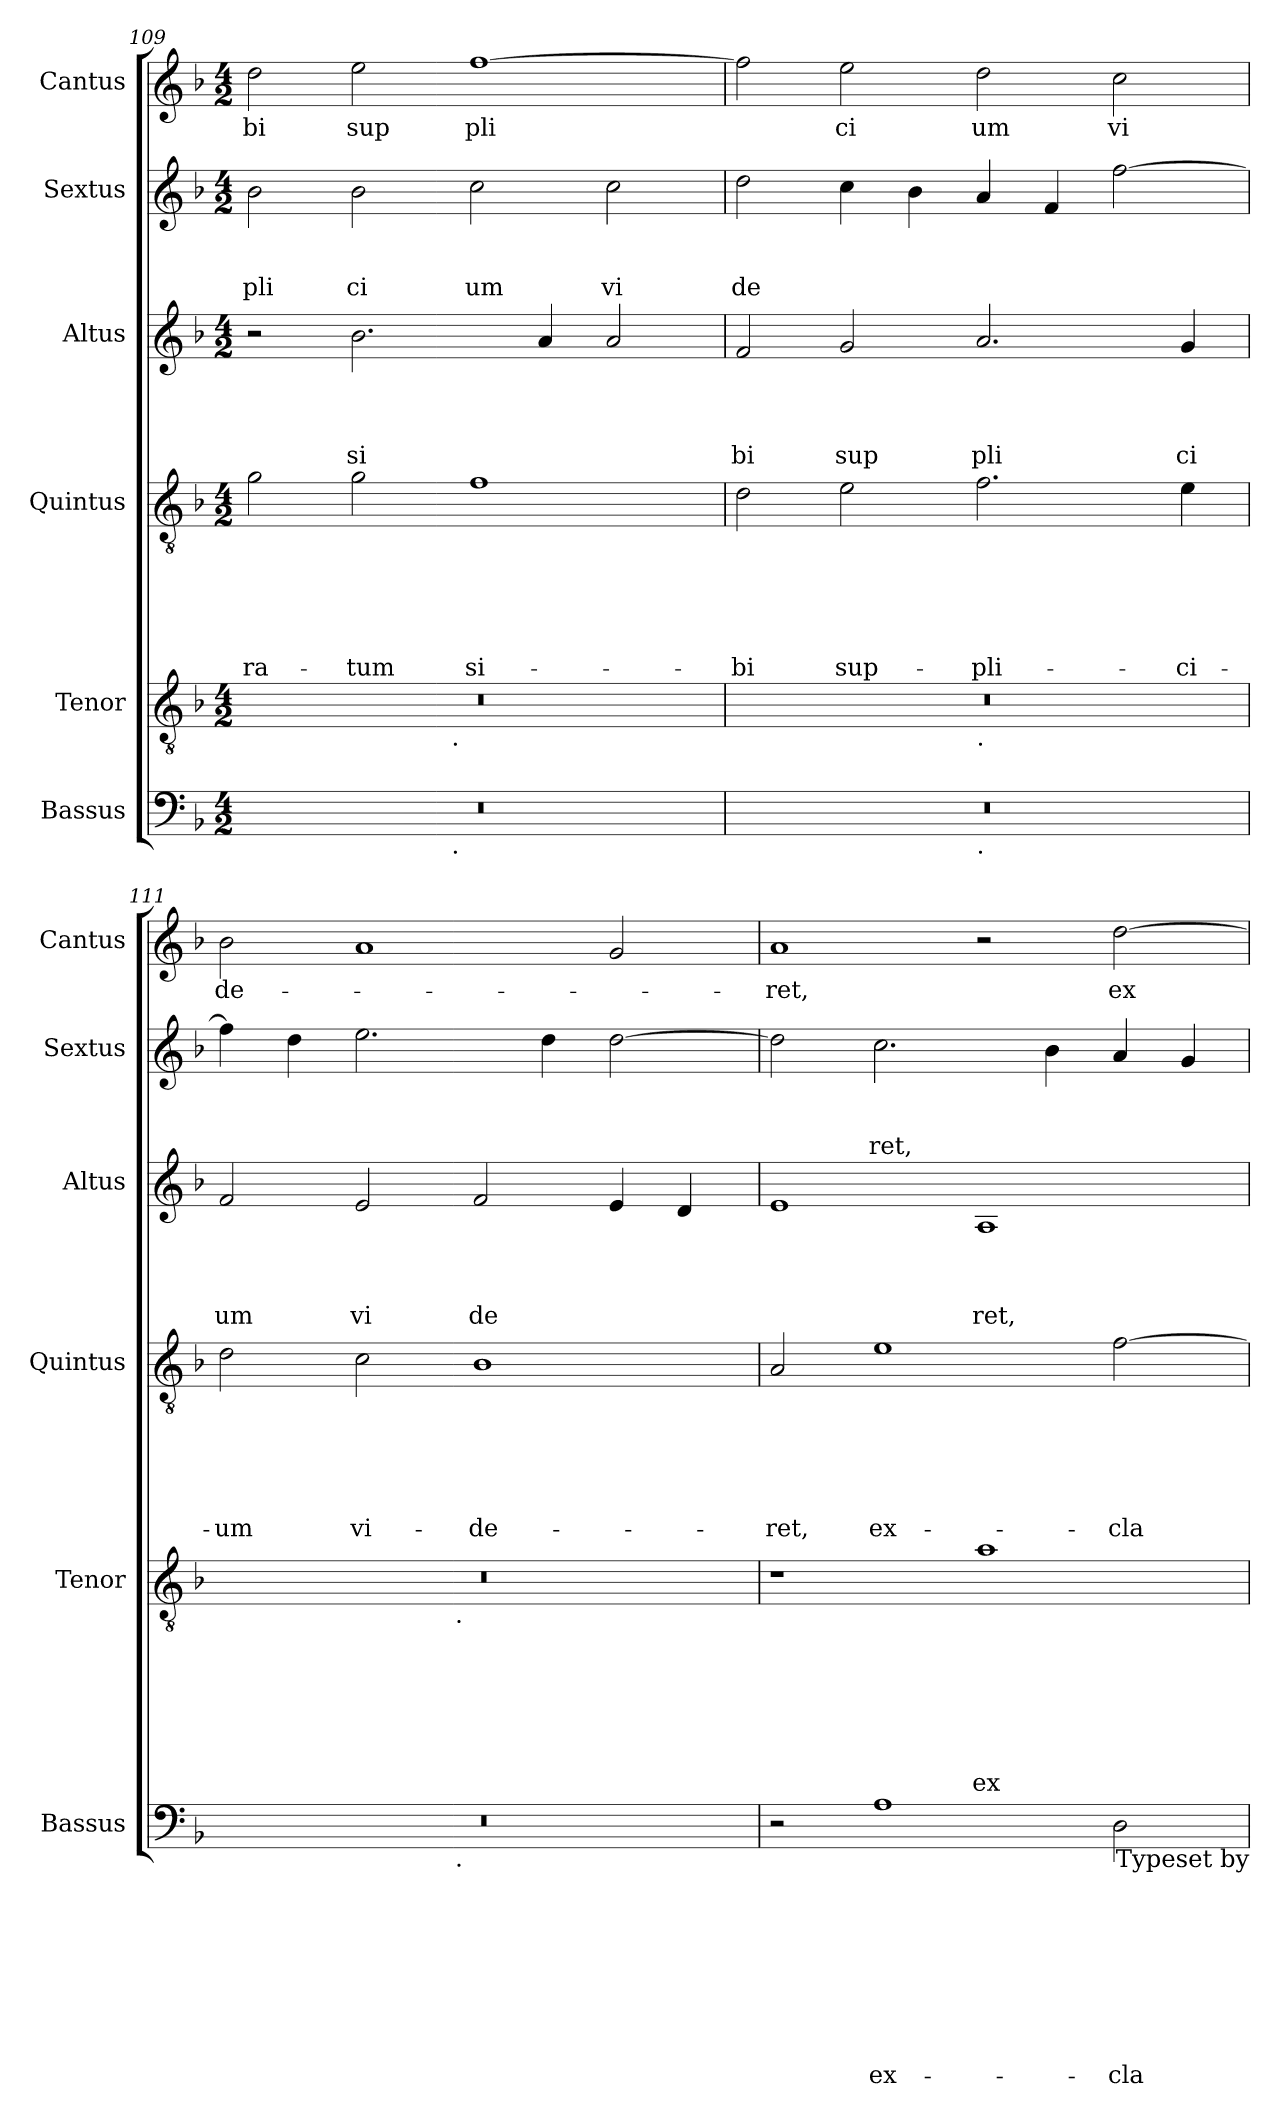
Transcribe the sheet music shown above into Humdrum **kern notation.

**kern	**text	**text	**text	**text	**text	**text	**text	**text	**text	**kern	**text	**text	**text	**text	**text	**text	**text	**kern	**text	**text	**text	**text	**text	**text	**kern	**text	**text	**text	**text	**kern	**text	**text	**text	**kern	**text
*part6	*part6	*part6	*part6	*part6	*part6	*part6	*part6	*part6	*part6	*part5	*part5	*part5	*part5	*part5	*part5	*part5	*part5	*part4	*part4	*part4	*part4	*part4	*part4	*part4	*part3	*part3	*part3	*part3	*part3	*part2	*part2	*part2	*part2	*part1	*part1
*staff6	*staff6	*staff6	*staff6	*staff6	*staff6	*staff6	*staff6	*staff6	*staff6	*staff5	*staff5	*staff5	*staff5	*staff5	*staff5	*staff5	*staff5	*staff4	*staff4	*staff4	*staff4	*staff4	*staff4	*staff4	*staff3	*staff3	*staff3	*staff3	*staff3	*staff2	*staff2	*staff2	*staff2	*staff1	*staff1
*I"Bassus	*	*	*	*	*	*	*	*	*	*I"Tenor	*	*	*	*	*	*	*	*I"Quintus	*	*	*	*	*	*	*I"Altus	*	*	*	*	*I"Sextus	*	*	*	*I"Cantus	*
*I'Bassus	*	*	*	*	*	*	*	*	*	*I'Tenor	*	*	*	*	*	*	*	*I'Quintus	*	*	*	*	*	*	*I'Altus	*	*	*	*	*I'Sextus	*	*	*	*I'Cantus	*
*clefF4	*	*	*	*	*	*	*	*	*	*clefGv2	*	*	*	*	*	*	*	*clefGv2	*	*	*	*	*	*	*clefG2	*	*	*	*	*clefG2	*	*	*	*clefG2	*
*k[b-]	*	*	*	*	*	*	*	*	*	*k[b-]	*	*	*	*	*	*	*	*k[b-]	*	*	*	*	*	*	*k[b-]	*	*	*	*	*k[b-]	*	*	*	*k[b-]	*
*F:	*	*	*	*	*	*	*	*	*	*F:	*	*	*	*	*	*	*	*F:	*	*	*	*	*	*	*F:	*	*	*	*	*F:	*	*	*	*F:	*
*M4/2	*	*	*	*	*	*	*	*	*	*M4/2	*	*	*	*	*	*	*	*M4/2	*	*	*	*	*	*	*M4/2	*	*	*	*	*M4/2	*	*	*	*M4/2	*
=109	=109	=109	=109	=109	=109	=109	=109	=109	=109	=109	=109	=109	=109	=109	=109	=109	=109	=109	=109	=109	=109	=109	=109	=109	=109	=109	=109	=109	=109	=109	=109	=109	=109	=109	=109
!	!	!	!	!	!	!	!	!	!	!	!	!	!	!	!	!	!	!	!	!	!	!	!	!LO:LY:b	!	!	!	!	!	!	!	!	!LO:LY:b	!	!LO:LY:b
*^	*	*	*	*	*	*	*	*	*	*^	*	*	*	*	*	*	*	*	*	*	*	*	*	*	*	*	*	*	*	*	*	*	*	*	*
0r	2ryy	.	.	.	.	.	.	.	.	.	0r	2ryy	.	.	.	.	.	.	.	2g\	.	.	.	.	.	-ra-	2r	.	.	.	.	2b-\	.	.	pli	2dd\	bi
!	!	!	!	!	!	!	!	!	!	!	!	!	!	!	!	!	!	!	!	!	!	!	!	!	!	!LO:LY:b	!	!	!	!	!LO:LY:b	!	!	!	!LO:LY:b	!	!LO:LY:b
.	4...ryy	.	.	.	.	.	.	.	.	.	.	4...ryy	.	.	.	.	.	.	.	2g\	.	.	.	.	.	-tum	2.b-\	.	.	.	si	2b-\	.	.	ci	2ee\	sup
!	!	!	!	!	!	!	!	!	!	!	!	!LO:TX:b:t=.	!	!	!	!	!	!	!	!	!	!	!	!	!	!	!	!	!	!	!	!	!	!	!	!	!
!	!LO:TX:b:t=.	!	!	!	!	!	!	!	!	!	!	!	!	!	!	!	!	!	!	!	!	!	!	!	!	!	!	!	!	!	!	!	!	!	!	!	!
.	1ryy	.	.	.	.	.	.	.	.	.	.	1ryy	.	.	.	.	.	.	.	.	.	.	.	.	.	.	.	.	.	.	.	.	.	.	.	.	.
!	!	!	!	!	!	!	!	!	!	!	!	!	!	!	!	!	!	!	!	!	!	!	!	!	!	!LO:LY:b	!	!	!	!	!	!	!	!	!LO:LY:b	!	!LO:LY:b
.	.	.	.	.	.	.	.	.	.	.	.	.	.	.	.	.	.	.	.	1f	.	.	.	.	.	si-	.	.	.	.	.	2cc\	.	.	um	[>1ff	pli
.	.	.	.	.	.	.	.	.	.	.	.	.	.	.	.	.	.	.	.	.	.	.	.	.	.	.	4a/	.	.	.	.	.	.	.	.	.	.
!	!	!	!	!	!	!	!	!	!	!	!	!	!	!	!	!	!	!	!	!	!	!	!	!	!	!	!	!	!	!	!	!	!	!	!LO:LY:b	!	!
.	.	.	.	.	.	.	.	.	.	.	.	.	.	.	.	.	.	.	.	.	.	.	.	.	.	.	2a/	.	.	.	.	2cc\	.	.	vi	.	.
.	32ryy	.	.	.	.	.	.	.	.	.	.	32ryy	.	.	.	.	.	.	.	.	.	.	.	.	.	.	.	.	.	.	.	.	.	.	.	.	.
=110!	=110!	=110!	=110!	=110!	=110!	=110!	=110!	=110!	=110!	=110!	=110!	=110!	=110!	=110!	=110!	=110!	=110!	=110!	=110!	=110!	=110!	=110!	=110!	=110!	=110!	=110!	=110!	=110!	=110!	=110!	=110!	=110!	=110!	=110!	=110!	=110!	=110!
!	!	!	!	!	!	!	!	!	!	!	!	!	!	!	!	!	!	!	!	!	!	!	!	!	!	!LO:LY:b	!	!	!	!	!LO:LY:b	!	!	!	!LO:LY:b	!	!
0r	1ryy	.	.	.	.	.	.	.	.	.	0r	1ryy	.	.	.	.	.	.	.	2d\	.	.	.	.	.	-bi	2f/	.	.	.	bi	2dd\	.	.	de	2ff\]	.
!	!	!	!	!	!	!	!	!	!	!	!	!	!	!	!	!	!	!	!	!	!	!	!	!	!	!LO:LY:b	!	!	!	!	!LO:LY:b	!	!	!	!	!	!LO:LY:b
.	.	.	.	.	.	.	.	.	.	.	.	.	.	.	.	.	.	.	.	2e\	.	.	.	.	.	sup-	2g/	.	.	.	sup	4cc\	.	.	.	2ee\	ci
.	.	.	.	.	.	.	.	.	.	.	.	.	.	.	.	.	.	.	.	.	.	.	.	.	.	.	.	.	.	.	.	4b-\	.	.	.	.	.
!	!	!	!	!	!	!	!	!	!	!	!	!LO:TX:b:t=.	!	!	!	!	!	!	!	!	!	!	!	!	!	!	!	!	!	!	!	!	!	!	!	!	!
!	!LO:TX:b:t=.	!	!	!	!	!	!	!	!	!	!	!	!	!	!	!	!	!	!	!	!	!	!	!	!	!	!	!	!	!	!	!	!	!	!	!	!
!	!	!	!	!	!	!	!	!	!	!	!	!	!	!	!	!	!	!	!	!	!	!	!	!	!	!LO:LY:b	!	!	!	!	!LO:LY:b	!	!	!	!	!	!LO:LY:b
.	1ryy	.	.	.	.	.	.	.	.	.	.	1ryy	.	.	.	.	.	.	.	2.f\	.	.	.	.	.	-pli-	2.a/	.	.	.	pli	4a/	.	.	.	2dd\	um
.	.	.	.	.	.	.	.	.	.	.	.	.	.	.	.	.	.	.	.	.	.	.	.	.	.	.	.	.	.	.	.	4f/	.	.	.	.	.
!	!	!	!	!	!	!	!	!	!	!	!	!	!	!	!	!	!	!	!	!	!	!	!	!	!	!	!	!	!	!	!	!	!	!	!	!	!LO:LY:b
.	.	.	.	.	.	.	.	.	.	.	.	.	.	.	.	.	.	.	.	.	.	.	.	.	.	.	.	.	.	.	.	[<2ff\	.	.	.	2cc\	vi
!	!	!	!	!	!	!	!	!	!	!	!	!	!	!	!	!	!	!	!	!	!	!	!	!	!	!LO:LY:b	!	!	!	!	!LO:LY:b	!	!	!	!	!	!
.	.	.	.	.	.	.	.	.	.	.	.	.	.	.	.	.	.	.	.	4e\	.	.	.	.	.	-ci-	4g/	.	.	.	ci	.	.	.	.	.	.
!!LO:LB:g=z
=111!	=111!	=111!	=111!	=111!	=111!	=111!	=111!	=111!	=111!	=111!	=111!	=111!	=111!	=111!	=111!	=111!	=111!	=111!	=111!	=111!	=111!	=111!	=111!	=111!	=111!	=111!	=111!	=111!	=111!	=111!	=111!	=111!	=111!	=111!	=111!	=111!	=111!
!	!	!	!	!	!	!	!	!	!	!	!	!	!	!	!	!	!	!	!	!	!	!	!	!	!	!LO:LY:b	!	!	!	!	!LO:LY:b	!	!	!	!	!	!LO:LY:b
0r	2ryy	.	.	.	.	.	.	.	.	.	0r	2ryy	.	.	.	.	.	.	.	2d\	.	.	.	.	.	-um	2f/	.	.	.	um	4ff\]	.	.	.	2b-\	de-
.	.	.	.	.	.	.	.	.	.	.	.	.	.	.	.	.	.	.	.	.	.	.	.	.	.	.	.	.	.	.	.	4dd\	.	.	.	.	.
!	!	!	!	!	!	!	!	!	!	!	!	!	!	!	!	!	!	!	!	!	!	!	!	!	!	!LO:LY:b	!	!	!	!	!LO:LY:b	!	!	!	!	!	!
.	4...ryy	.	.	.	.	.	.	.	.	.	.	4...ryy	.	.	.	.	.	.	.	2c\	.	.	.	.	.	vi-	2e/	.	.	.	vi	2.ee\	.	.	.	1a	.
!	!	!	!	!	!	!	!	!	!	!	!	!LO:TX:b:t=.	!	!	!	!	!	!	!	!	!	!	!	!	!	!	!	!	!	!	!	!	!	!	!	!	!
!	!LO:TX:b:t=.	!	!	!	!	!	!	!	!	!	!	!	!	!	!	!	!	!	!	!	!	!	!	!	!	!	!	!	!	!	!	!	!	!	!	!	!
.	1ryy	.	.	.	.	.	.	.	.	.	.	1ryy	.	.	.	.	.	.	.	.	.	.	.	.	.	.	.	.	.	.	.	.	.	.	.	.	.
!	!	!	!	!	!	!	!	!	!	!	!	!	!	!	!	!	!	!	!	!	!	!	!	!	!	!LO:LY:b	!	!	!	!	!LO:LY:b	!	!	!	!	!	!
.	.	.	.	.	.	.	.	.	.	.	.	.	.	.	.	.	.	.	.	1B-	.	.	.	.	.	-de-	2f/	.	.	.	de	.	.	.	.	.	.
.	.	.	.	.	.	.	.	.	.	.	.	.	.	.	.	.	.	.	.	.	.	.	.	.	.	.	.	.	.	.	.	4dd\	.	.	.	.	.
.	.	.	.	.	.	.	.	.	.	.	.	.	.	.	.	.	.	.	.	.	.	.	.	.	.	.	4e/	.	.	.	.	[>2dd\	.	.	.	2g/	.
.	.	.	.	.	.	.	.	.	.	.	.	.	.	.	.	.	.	.	.	.	.	.	.	.	.	.	4d/	.	.	.	.	.	.	.	.	.	.
.	32ryy	.	.	.	.	.	.	.	.	.	.	32ryy	.	.	.	.	.	.	.	.	.	.	.	.	.	.	.	.	.	.	.	.	.	.	.	.	.
=112!	=112!	=112!	=112!	=112!	=112!	=112!	=112!	=112!	=112!	=112!	=112!	=112!	=112!	=112!	=112!	=112!	=112!	=112!	=112!	=112!	=112!	=112!	=112!	=112!	=112!	=112!	=112!	=112!	=112!	=112!	=112!	=112!	=112!	=112!	=112!	=112!	=112!
!	!	!	!	!	!	!	!	!	!	!	!	!	!	!	!	!	!	!	!	!	!	!	!	!	!	!LO:LY:b	!	!	!	!	!	!	!	!	!	!	!LO:LY:b
*v	*v	*	*	*	*	*	*	*	*	*	*	*	*	*	*	*	*	*	*	*	*	*	*	*	*	*	*	*	*	*	*	*	*	*	*	*	*
*	*	*	*	*	*	*	*	*	*	*v	*v	*	*	*	*	*	*	*	*	*	*	*	*	*	*	*	*	*	*	*	*	*	*	*	*	*
2r	.	.	.	.	.	.	.	.	.	1r	.	.	.	.	.	.	.	2A/	.	.	.	.	.	-ret,	1e	.	.	.	.	2dd\]	.	.	.	1a	-ret,
!	!	!	!	!	!	!	!	!	!LO:LY:b	!	!	!	!	!	!	!	!	!	!	!	!	!	!	!LO:LY:b	!	!	!	!	!	!	!	!	!LO:LY:b	!	!
1A	.	.	.	.	.	.	.	.	ex-	.	.	.	.	.	.	.	.	1e	.	.	.	.	.	ex-	.	.	.	.	.	2.cc\	.	.	ret,	.	.
!	!	!	!	!	!	!	!	!	!	!	!	!	!	!	!	!	!LO:LY:b	!	!	!	!	!	!	!	!	!	!	!	!LO:LY:b	!	!	!	!	!	!
.	.	.	.	.	.	.	.	.	.	1a	.	.	.	.	.	.	ex-	.	.	.	.	.	.	.	1A	.	.	.	ret,	.	.	.	.	2r	.
.	.	.	.	.	.	.	.	.	.	.	.	.	.	.	.	.	.	.	.	.	.	.	.	.	.	.	.	.	.	4b-\	.	.	.	.	.
!	!	!	!	!	!	!	!	!	!LO:LY:b	!	!	!	!	!	!	!	!	!	!	!	!	!	!	!LO:LY:b	!	!	!	!	!	!	!	!	!	!	!LO:LY:b
2D\	.	.	.	.	.	.	.	.	-cla-	.	.	.	.	.	.	.	.	[>2f\	.	.	.	.	.	-cla-	.	.	.	.	.	4a/	.	.	.	[>2dd\	ex-
.	.	.	.	.	.	.	.	.	.	.	.	.	.	.	.	.	.	.	.	.	.	.	.	.	.	.	.	.	.	4g/	.	.	.	.	.
!LO:TX:b:t=Typeset by	!	!	!	!	!	!	!	!	!	!	!	!	!	!	!	!	!	!	!	!	!	!	!	!	!	!	!	!	!	!	!	!	!	!	!
=!	=!	=!	=!	=!	=!	=!	=!	=!	=!	=!	=!	=!	=!	=!	=!	=!	=!	=!	=!	=!	=!	=!	=!	=!	=!	=!	=!	=!	=!	=!	=!	=!	=!	=!	=!
*-	*-	*-	*-	*-	*-	*-	*-	*-	*-	*-	*-	*-	*-	*-	*-	*-	*-	*-	*-	*-	*-	*-	*-	*-	*-	*-	*-	*-	*-	*-	*-	*-	*-	*-	*-
